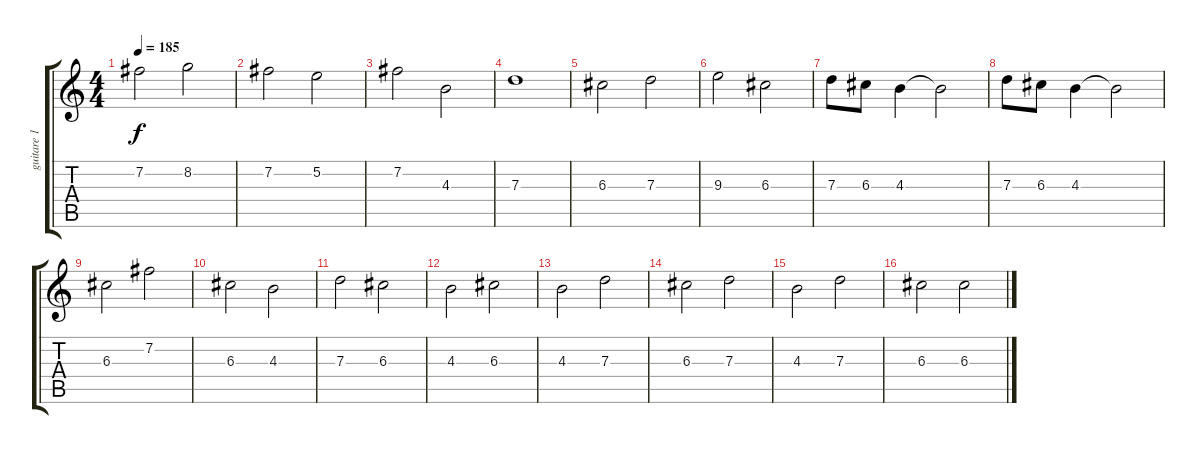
\track ("guitare 1" "guitare 1") {instrument distortionguitar}
\staff {score tabs}
\tuning (E4 B3 G3 D3 A2 E2) {hide}
\ts (4 4)
\tempo 185
\clef g2
\ks c
7.2.2{dy f} 8.2.2 |
7.2.2 5.2.2 |
7.2.2 4.3.2 |
7.3.1 |
6.3.2 7.3.2 |
9.3.2 6.3.2 |
7.3.8 6.3.8 4.3.4 4.3{t}.2 |
7.3.8 6.3.8 4.3.4 4.3{t}.2 |
6.3.2 7.2.2 |
6.3.2 4.3.2 |
7.3.2 6.3.2 |
4.3.2 6.3.2 |
4.3.2 7.3.2 |
6.3.2 7.3.2 |
4.3.2 7.3.2 |
6.3.2 6.3.2
